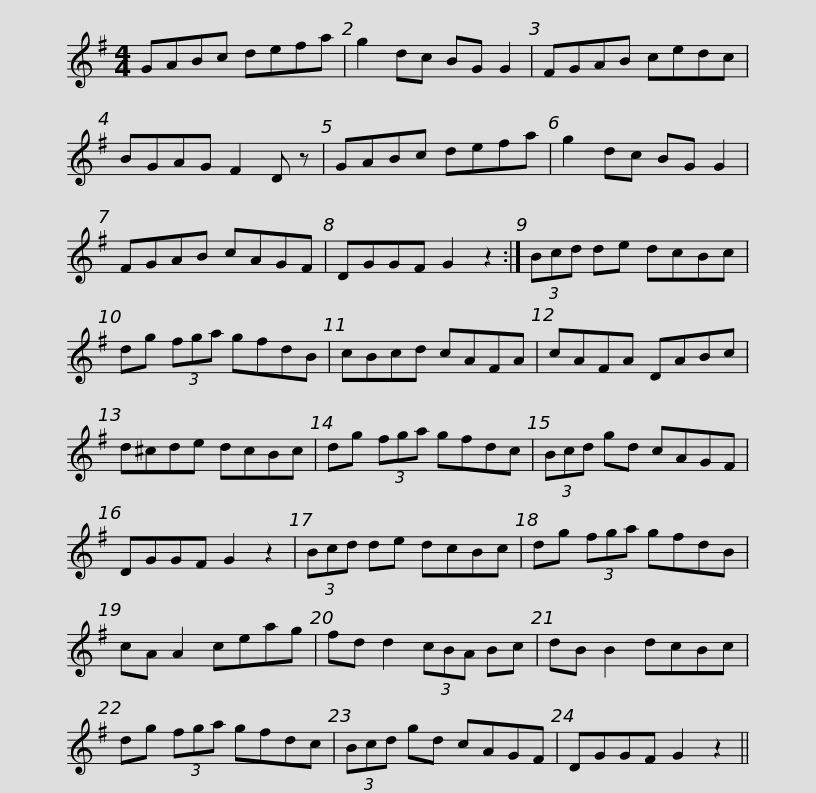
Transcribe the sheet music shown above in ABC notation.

X:1
L:1/8
M:4/4
I:linebreak $
K:G
V:1 treble
V:1
 GABc defa | g2 dc BG G2 | FGAB cedc | BGAG F2 D z |$ GABc defa | %5
 g2 dc BG G2 | FGAB cAGF | DGGF G2 z2 :|$ (3Bcd de dcBc | dg (3fga gfdB | %10
 cBcd cAFA | cAFA DABc |$ d^cde dcBc | dg (3fga gfdc | (3Bcd gd cAGF | %15
 DGGF G2 z2 |$ (3Bcd de dcBc | dg (3fga gfdB | cA A2 ceag | fd d2 (3cBA Bc |$ %20
 dB B2 dcBc | dg (3fga gfdc | (3Bcd gd cAGF | DGGF G2 z2 || %24
